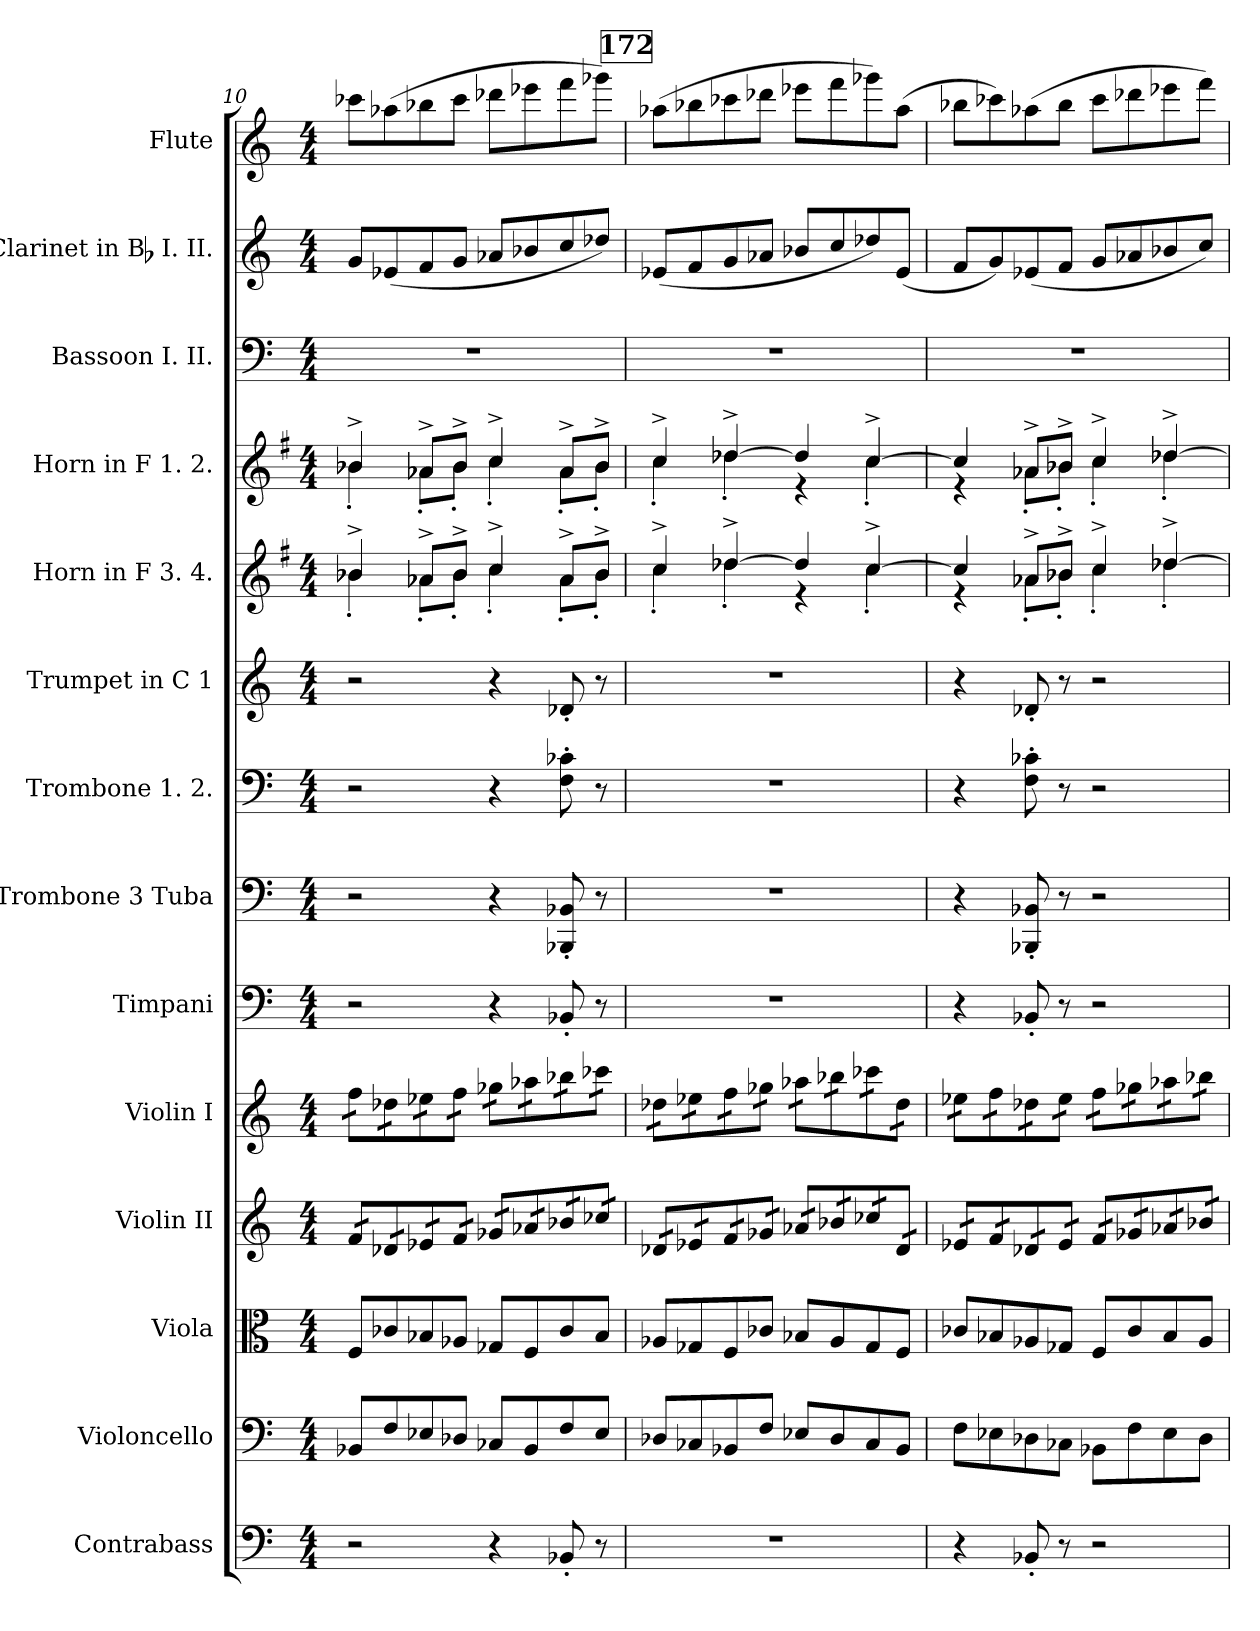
**kern	**kern	**kern	**kern	**kern	**kern	**kern	**kern	**kern	**kern	**kern	**kern	**kern	**kern
*part14	*part13	*part12	*part11	*part10	*part9	*part8	*part7	*part6	*part5	*part4	*part3	*part2	*part1
*staff14	*staff13	*staff12	*staff11	*staff10	*staff9	*staff8	*staff7	*staff6	*staff5	*staff4	*staff3	*staff2	*staff1
*I"Contrabass	*I"Violoncello	*I"Viola	*I"Violin II	*I"Violin I	*I"Timpani	*I"Trombone 3 Tuba	*I"Trombone 1. 2.	*I"Trumpet in C 1	*I"Horn in F 3. 4.	*I"Horn in F 1. 2.	*I"Bassoon I. II.	*I"Clarinet in Bb I. II.	*I"Flute
*I'Cb.	*I'Vc.	*I'Vla.	*I'Vln. II	*I'Vln. I	*I'Timp.	*	*	*	*	*	*I'Bsn.	*I'Cl.	*I'Fl.
*clefF4	*clefF4	*clefC3	*clefG2	*clefG2	*clefF4	*clefF4	*clefF4	*clefG2	*clefG2	*clefG2	*clefF4	*clefG2	*clefG2
*ITrd7c12	*	*	*	*	*	*	*	*	*ITrd4c7	*ITrd4c7	*	*ITrd1c2	*
*k[]	*k[]	*k[]	*k[]	*k[]	*k[]	*k[]	*k[]	*k[]	*k[]	*k[]	*k[]	*k[b-e-]	*k[]
*M4/4	*M4/4	*M4/4	*M4/4	*M4/4	*M4/4	*M4/4	*M4/4	*M4/4	*M4/4	*M4/4	*M4/4	*M4/4	*M4/4
=10	=10	=10	=10	=10	=10	=10	=10	=10	=10	=10	=10	=10	=10
*	*	*	*	*	*	*	*	*	*^	*^	*	*	*
*	*	*	*tremolo	*	*	*	*	*	*	*	*	*	*	*	*
*	*	*	*	*tremolo	*	*	*	*	*	*	*	*	*	*	*
2r	8BB-X/L	8FL	16fLL	16ffLL	2r	2r	2r	2r	4e-X^	4e-X'	4e-X^	4e-X'	1r	8fL	8ccc-XL
.	.	.	16f	16ff	.	.	.	.	.	.	.	.	.	.	.
.	8F	8c-X	16d-X	16dd-X	.	.	.	.	.	.	.	.	.	(8d-X	(8aa-X
.	.	.	16d-X	16dd-X	.	.	.	.	.	.	.	.	.	.	.
.	8E-X	8B-X	16e-X	16ee-X	.	.	.	.	8d-X^L	8d-X'L	8d-X^L	8d-X'L	.	8e-	8bb-X
.	.	.	16e-X	16ee-X	.	.	.	.	.	.	.	.	.	.	.
.	8D-XJ	8A-XJ	16f	16ff	.	.	.	.	8e-^J	8e-'J	8e-^J	8e-'J	.	8fJ	8ccc-J
.	.	.	16fJJ	16ffJJ	.	.	.	.	.	.	.	.	.	.	.
4r	8C-X/L	8G-XL	16g-XLL	16gg-XLL	4r	4r	4r	4r	4f^	4f'	4f^	4f'	.	8g-X/L	8ddd-XL
.	.	.	16g-X	16gg-X	.	.	.	.	.	.	.	.	.	.	.
.	8BB-	8F	16a-X	16aa-X	.	.	.	.	.	.	.	.	.	8a-X	8eee-X
.	.	.	16a-X	16aa-X	.	.	.	.	.	.	.	.	.	.	.
8BBB-X'	8F	8c-	16b-X	16bb-X	8BB-X'	8BBB-X' 8BB-X'	8F' 8c-X'	8d-X'	8d-^L	8d-'L	8d-^L	8d-'L	.	8b-	8fff
.	.	.	16b-X	16bb-X	.	.	.	.	.	.	.	.	.	.	.
8r	8E-J	8B-J	16cc-X	16ccc-X	8r	8r	8r	8r	8e-^J	8e-'J	8e-^J	8e-'J	.	8cc-XJ)	8ggg-XJ)
.	.	.	16cc-XJJ	16ccc-XJJ	.	.	.	.	.	.	.	.	.	.	.
!!LO:REH:place=s1:t=172
=11	=11	=11	=11	=11	=11	=11	=11	=11	=11	=11	=11	=11	=11	=11	=11
1r	8D-X/L	8A-XL	16d-XLL	16dd-XLL	1r	1r	1r	1r	4f^	4f'	4f^	4f'	1r	(8d-XL	(8aa-XL
.	.	.	16d-X	16dd-X	.	.	.	.	.	.	.	.	.	.	.
.	8C-X	8G-X	16e-X	16ee-X	.	.	.	.	.	.	.	.	.	8e-	8bb-X
.	.	.	16e-X	16ee-X	.	.	.	.	.	.	.	.	.	.	.
.	8BB-X	8F	16f	16ff	.	.	.	.	[4g-X^	4g-X'	[4g-X^	4g-X'	.	8f	8ccc-X
.	.	.	16f	16ff	.	.	.	.	.	.	.	.	.	.	.
.	8FJ	8c-XJ	16g-X	16gg-X	.	.	.	.	.	.	.	.	.	8g-XJ	8ddd-XJ
.	.	.	16g-XJJ	16gg-XJJ	.	.	.	.	.	.	.	.	.	.	.
.	8E-XL	8B-XL	16a-XLL	16aa-XLL	.	.	.	.	4g-]	4r	4g-]	4r	.	8a-XL	8eee-XL
.	.	.	16a-X	16aa-X	.	.	.	.	.	.	.	.	.	.	.
.	8D-	8A-	16b-X	16bb-X	.	.	.	.	.	.	.	.	.	8b-	8fff
.	.	.	16b-X	16bb-X	.	.	.	.	.	.	.	.	.	.	.
.	8C-	8G-	16cc-X	16ccc-X	.	.	.	.	[4f^	4f'	[4f^	4f'	.	8cc-X)	8ggg-X)
.	.	.	16cc-X	16ccc-X	.	.	.	.	.	.	.	.	.	.	.
.	8BB-J	8FJ	16d-	16dd-	.	.	.	.	.	.	.	.	.	(8d-J	(8aa-J
.	.	.	16d-JJ	16dd-JJ	.	.	.	.	.	.	.	.	.	.	.
=12	=12	=12	=12	=12	=12	=12	=12	=12	=12	=12	=12	=12	=12	=12	=12
4r	8FL	8c-XL	16e-XLL	16ee-XLL	4r	4r	4r	4r	4f]	4r	4f]	4r	1r	8e-L	8bb-XL
.	.	.	16e-X	16ee-X	.	.	.	.	.	.	.	.	.	.	.
.	8E-X	8B-X	16f	16ff	.	.	.	.	.	.	.	.	.	8f)	8ccc-X)
.	.	.	16f	16ff	.	.	.	.	.	.	.	.	.	.	.
8BBB-X'	8D-X	8A-X	16d-X	16dd-X	8BB-X'	8BBB-X' 8BB-X'	8F' 8c-X'	8d-X'	8d-X^L	8d-X'L	8d-X^L	8d-X'L	.	(8d-X	(8aa-X
.	.	.	16d-X	16dd-X	.	.	.	.	.	.	.	.	.	.	.
8r	8C-XJ	8G-XJ	16e-	16ee-	8r	8r	8r	8r	8e-X^J	8e-X'J	8e-X^J	8e-X'J	.	8e-J	8bb-J
.	.	.	16e-JJ	16ee-JJ	.	.	.	.	.	.	.	.	.	.	.
2r	8BB-XL	8FL	16fLL	16ffLL	2r	2r	2r	2r	4f^	4f'	4f^	4f'	.	8fL	8ccc-L
.	.	.	16f	16ff	.	.	.	.	.	.	.	.	.	.	.
.	8F	8c-	16g-X	16gg-X	.	.	.	.	.	.	.	.	.	8g-X	8ddd-X
.	.	.	16g-X	16gg-X	.	.	.	.	.	.	.	.	.	.	.
.	8E-	8B-	16a-X	16aa-X	.	.	.	.	[4g-X^	4g-X'	[4g-X^	4g-X'	.	8a-X	8eee-X
.	.	.	16a-X	16aa-X	.	.	.	.	.	.	.	.	.	.	.
.	8D-J	8A-J	16b-X	16bb-X	.	.	.	.	.	.	.	.	.	8b-J)	8fffJ)
.	.	.	16b-XJJ	16bb-XJJ	.	.	.	.	.	.	.	.	.	.	.
*	*	*	*	*Xtremolo	*	*	*	*	*	*	*	*	*	*	*
*	*	*	*Xtremolo	*	*	*	*	*	*	*	*	*	*	*	*
*	*	*	*	*	*	*	*	*	*v	*v	*	*	*	*	*
*	*	*	*	*	*	*	*	*	*	*v	*v	*	*	*
=	=	=	=	=	=	=	=	=	=	=	=	=	=
*-	*-	*-	*-	*-	*-	*-	*-	*-	*-	*-	*-	*-	*-
